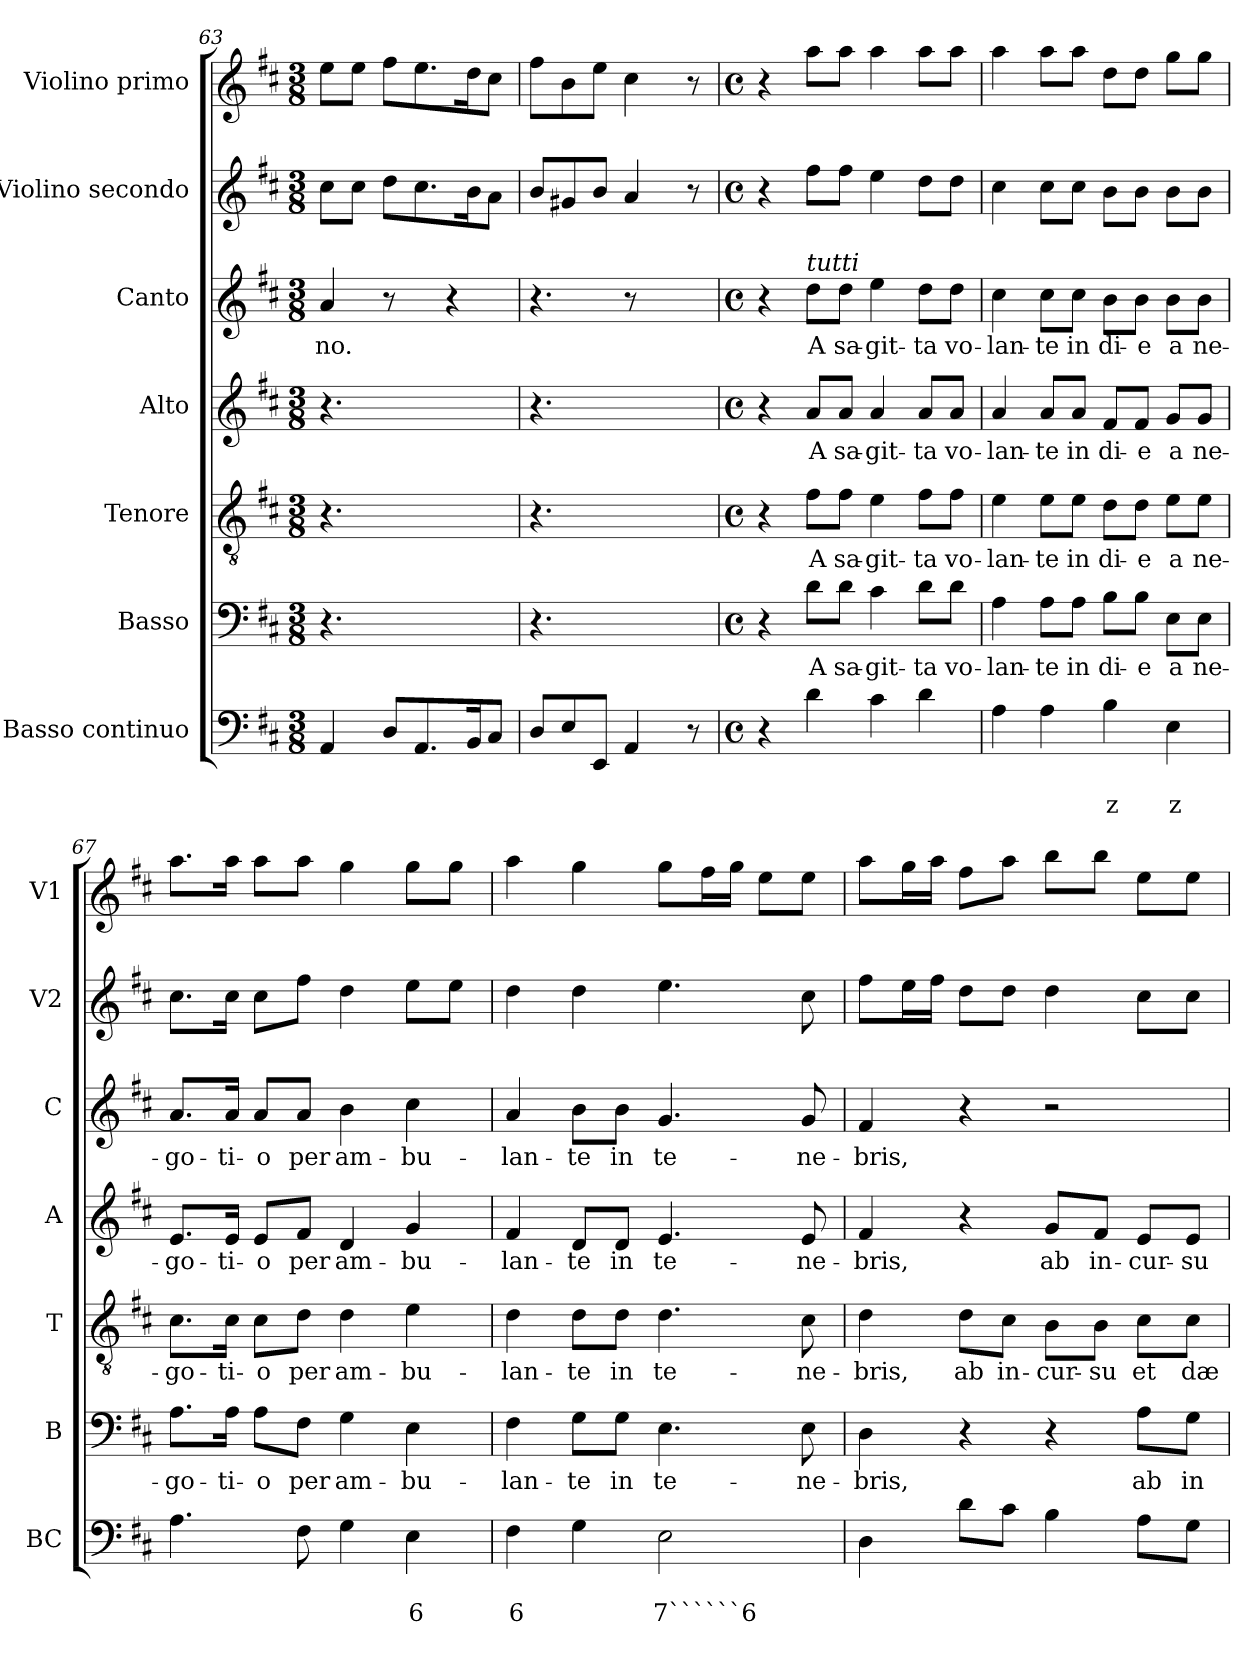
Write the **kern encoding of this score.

**kern	**text	**text	**kern	**text	**kern	**text	**kern	**text	**kern	**text	**kern	**kern
*part7	*part7	*part7	*part6	*part6	*part5	*part5	*part4	*part4	*part3	*part3	*part2	*part1
*staff7	*staff7	*staff7	*staff6	*staff6	*staff5	*staff5	*staff4	*staff4	*staff3	*staff3	*staff2	*staff1
*I"Basso continuo	*	*	*I"Basso	*	*I"Tenore	*	*I"Alto	*	*I"Canto	*	*I"Violino secondo	*I"Violino primo
*I'BC	*	*	*I'B	*	*I'T	*	*I'A	*	*I'C	*	*I'V2	*I'V1
*clefF4	*	*	*clefF4	*	*clefGv2	*	*clefG2	*	*clefG2	*	*clefG2	*clefG2
*k[f#c#]	*	*	*k[f#c#]	*	*k[f#c#]	*	*k[f#c#]	*	*k[f#c#]	*	*k[f#c#]	*k[f#c#]
*D:	*	*	*D:	*	*D:	*	*D:	*	*D:	*	*D:	*D:
*M3/8	*	*	*M3/8	*	*M3/8	*	*M3/8	*	*M3/8	*	*M3/8	*M3/8
=63	=63	=63	=63	=63	=63	=63	=63	=63	=63	=63	=63	=63
!	!	!	!	!	!	!	!	!	!	!LO:LY:b	!	!
4AA/	.	.	4.r	.	4.r	.	4.r	.	4a/	-no.	8cc#\L	8ee\L
.	.	.	.	.	.	.	.	.	.	.	8cc#\J	8ee\J
8D/L	.	.	.	.	.	.	.	.	8r	.	8dd\L	8ff#\L
8.AA/	.	.	4.ryy	.	4.ryy	.	4.ryy	.	8ryy	.	8.cc#\	8.ee\
.	.	.	.	.	.	.	.	.	4r	.	.	.
16BB/k	.	.	.	.	.	.	.	.	.	.	16b\k	16dd\k
8C#/J	.	.	.	.	.	.	.	.	.	.	8a\J	8cc#\J
=64	=64	=64	=64	=64	=64	=64	=64	=64	=64	=64	=64	=64
8D/L	.	.	4.r	.	4.r	.	4.r	.	4.r	.	8b/L	8ff#\L
8E/	.	.	.	.	.	.	.	.	.	.	8g#X/	8b\
8EE/J	.	.	.	.	.	.	.	.	.	.	8b/J	8ee\J
4AA/	.	.	4.ryy	.	4.ryy	.	4.ryy	.	8r	.	4a/	4cc#\
.	.	.	.	.	.	.	.	.	4ryy	.	.	.
8r	.	.	.	.	.	.	.	.	.	.	8r	8r
!!LO:PB:g=z
=65	=65	=65	=65	=65	=65	=65	=65	=65	=65	=65	=65	=65
*M4/4	*	*	*M4/4	*	*M4/4	*	*M4/4	*	*M4/4	*	*M4/4	*M4/4
*met(c)	*	*	*met(c)	*	*met(c)	*	*met(c)	*	*met(c)	*	*met(c)	*met(c)
4r	.	.	4r	.	4r	.	4r	.	4r	.	4r	4r
!	!	!	!	!	!	!	!	!	!LO:TX:a:i:t=tutti	!	!	!
!	!	!	!	!LO:LY:b	!	!LO:LY:b	!	!LO:LY:b	!	!LO:LY:b	!	!
4d\	.	.	8d\L	A	8f#\L	A	8a/L	A	8dd\L	A	8ff#\L	8aa\L
!	!	!	!	!LO:LY:b	!	!LO:LY:b	!	!LO:LY:b	!	!LO:LY:b	!	!
.	.	.	8d\J	sa-	8f#\J	sa-	8a/J	sa-	8dd\J	sa-	8ff#\J	8aa\J
!	!	!	!	!LO:LY:b	!	!LO:LY:b	!	!LO:LY:b	!	!LO:LY:b	!	!
4c#\	.	.	4c#\	-git-	4e\	-git-	4a/	-git-	4ee\	-git-	4ee\	4aa\
!	!	!	!	!LO:LY:b	!	!LO:LY:b	!	!LO:LY:b	!	!LO:LY:b	!	!
4d\	.	.	8d\L	-ta	8f#\L	-ta	8a/L	-ta	8dd\L	-ta	8dd\L	8aa\L
!	!	!	!	!LO:LY:b	!	!LO:LY:b	!	!LO:LY:b	!	!LO:LY:b	!	!
.	.	.	8d\J	vo-	8f#\J	vo-	8a/J	vo-	8dd\J	vo-	8dd\J	8aa\J
=66	=66	=66	=66	=66	=66	=66	=66	=66	=66	=66	=66	=66
!	!	!	!	!LO:LY:b	!	!LO:LY:b	!	!LO:LY:b	!	!LO:LY:b	!	!
4A\	.	.	4A\	-lan-	4e\	-lan-	4a/	-lan-	4cc#\	-lan-	4cc#\	4aa\
!	!	!	!	!LO:LY:b	!	!LO:LY:b	!	!LO:LY:b	!	!LO:LY:b	!	!
4A\	.	.	8A\L	-te	8e\L	-te	8a/L	-te	8cc#\L	-te	8cc#\L	8aa\L
!	!	!	!	!LO:LY:b	!	!LO:LY:b	!	!LO:LY:b	!	!LO:LY:b	!	!
.	.	.	8A\J	in	8e\J	in	8a/J	in	8cc#\J	in	8cc#\J	8aa\J
!	!	!LO:LY:b	!	!LO:LY:b	!	!LO:LY:b	!	!LO:LY:b	!	!LO:LY:b	!	!
4B\	.	z	8B\L	di-	8d\L	di-	8f#/L	di-	8b\L	di-	8b\L	8dd\L
!	!	!	!	!LO:LY:b	!	!LO:LY:b	!	!LO:LY:b	!	!LO:LY:b	!	!
.	.	.	8B\J	-e	8d\J	-e	8f#/J	-e	8b\J	-e	8b\J	8dd\J
!	!	!LO:LY:b	!	!LO:LY:b	!	!LO:LY:b	!	!LO:LY:b	!	!LO:LY:b	!	!
4E\	.	z	8E\L	a	8e\L	a	8g/L	a	8b\L	a	8b\L	8gg\L
!	!	!	!	!LO:LY:b	!	!LO:LY:b	!	!LO:LY:b	!	!LO:LY:b	!	!
.	.	.	8E\J	ne-	8e\J	ne-	8g/J	ne-	8b\J	ne-	8b\J	8gg\J
=67	=67	=67	=67	=67	=67	=67	=67	=67	=67	=67	=67	=67
!	!	!	!	!LO:LY:b	!	!LO:LY:b	!	!LO:LY:b	!	!LO:LY:b	!	!
4.A\	.	.	8.A\L	-go-	8.c#\L	-go-	8.e/L	-go-	8.a/L	-go-	8.cc#\L	8.aa\L
!	!	!	!	!LO:LY:b	!	!LO:LY:b	!	!LO:LY:b	!	!LO:LY:b	!	!
.	.	.	16A\Jk	-ti-	16c#\Jk	-ti-	16e/Jk	-ti-	16a/Jk	-ti-	16cc#\Jk	16aa\Jk
!	!	!	!	!LO:LY:b	!	!LO:LY:b	!	!LO:LY:b	!	!LO:LY:b	!	!
.	.	.	8A\L	-o	8c#\L	-o	8e/L	-o	8a/L	-o	8cc#\L	8aa\L
!	!	!	!	!LO:LY:b	!	!LO:LY:b	!	!LO:LY:b	!	!LO:LY:b	!	!
8F#\	.	.	8F#\J	per	8d\J	per	8f#/J	per	8a/J	per	8ff#\J	8aa\J
!	!	!	!	!LO:LY:b	!	!LO:LY:b	!	!LO:LY:b	!	!LO:LY:b	!	!
4G\	.	.	4G\	am-	4d\	am-	4d/	am-	4b\	am-	4dd\	4gg\
!	!	!LO:LY:b	!	!LO:LY:b	!	!LO:LY:b	!	!LO:LY:b	!	!LO:LY:b	!	!
4E\	.	6	4E\	-bu-	4e\	-bu-	4g/	-bu-	4cc#\	-bu-	8ee\L	8gg\L
.	.	.	.	.	.	.	.	.	.	.	8ee\J	8gg\J
=68	=68	=68	=68	=68	=68	=68	=68	=68	=68	=68	=68	=68
!	!	!LO:LY:b	!	!LO:LY:b	!	!LO:LY:b	!	!LO:LY:b	!	!LO:LY:b	!	!
4F#\	.	6	4F#\	-lan-	4d\	-lan-	4f#/	-lan-	4a/	-lan-	4dd\	4aa\
!	!	!	!	!LO:LY:b	!	!LO:LY:b	!	!LO:LY:b	!	!LO:LY:b	!	!
4G\	.	.	8G\L	-te	8d\L	-te	8d/L	-te	8b\L	-te	4dd\	4gg\
!	!	!	!	!LO:LY:b	!	!LO:LY:b	!	!LO:LY:b	!	!LO:LY:b	!	!
.	.	.	8G\J	in	8d\J	in	8d/J	in	8b\J	in	.	.
!	!	!LO:LY:b	!	!LO:LY:b	!	!LO:LY:b	!	!LO:LY:b	!	!LO:LY:b	!	!
2E\	.	7``````6	4.E\	te-	4.d\	te-	4.e/	te-	4.g/	te-	4.ee\	8gg\L
.	.	.	.	.	.	.	.	.	.	.	.	16ff#\L
.	.	.	.	.	.	.	.	.	.	.	.	16gg\JJ
.	.	.	.	.	.	.	.	.	.	.	.	8ee\L
!	!	!	!	!LO:LY:b	!	!LO:LY:b	!	!LO:LY:b	!	!LO:LY:b	!	!
.	.	.	8E\	-ne-	8c#\	-ne-	8e/	-ne-	8g/	-ne-	8cc#\	8ee\J
!!LO:LB:g=z
=69	=69	=69	=69	=69	=69	=69	=69	=69	=69	=69	=69	=69
!	!	!	!	!LO:LY:b	!	!LO:LY:b	!	!LO:LY:b	!	!LO:LY:b	!	!
4D\	.	.	4D\	-bris,	4d\	-bris,	4f#/	-bris,	4f#/	-bris,	8ff#\L	8aa\L
.	.	.	.	.	.	.	.	.	.	.	16ee\L	16gg\L
.	.	.	.	.	.	.	.	.	.	.	16ff#\JJ	16aa\JJ
!	!	!	!	!	!	!LO:LY:b	!	!	!	!	!	!
8d\L	.	.	4r	.	8d\L	ab	4r	.	4r	.	8dd\L	8ff#\L
!	!	!	!	!	!	!LO:LY:b	!	!	!	!	!	!
8c#\J	.	.	.	.	8c#\J	in-	.	.	.	.	8dd\J	8aa\J
!	!	!	!	!	!	!LO:LY:b	!	!LO:LY:b	!	!	!	!
4B\	.	.	4r	.	8B\L	-cur-	8g/L	ab	2r	.	4dd\	8bb\L
!	!	!	!	!	!	!LO:LY:b	!	!LO:LY:b	!	!	!	!
.	.	.	.	.	8B\J	-su	8f#/J	in-	.	.	.	8bb\J
!	!	!	!	!LO:LY:b	!	!LO:LY:b	!	!LO:LY:b	!	!	!	!
8A\L	.	.	8A\L	ab	8c#\L	et	8e/L	-cur-	.	.	8cc#\L	8ee\L
!	!	!	!	!LO:LY:b	!	!LO:LY:b	!	!LO:LY:b	!	!	!	!
8G\J	.	.	8G\J	in-	8c#\J	dæ-	8e/J	-su	.	.	8cc#\J	8ee\J
=	=	=	=	=	=	=	=	=	=	=	=	=
*-	*-	*-	*-	*-	*-	*-	*-	*-	*-	*-	*-	*-
